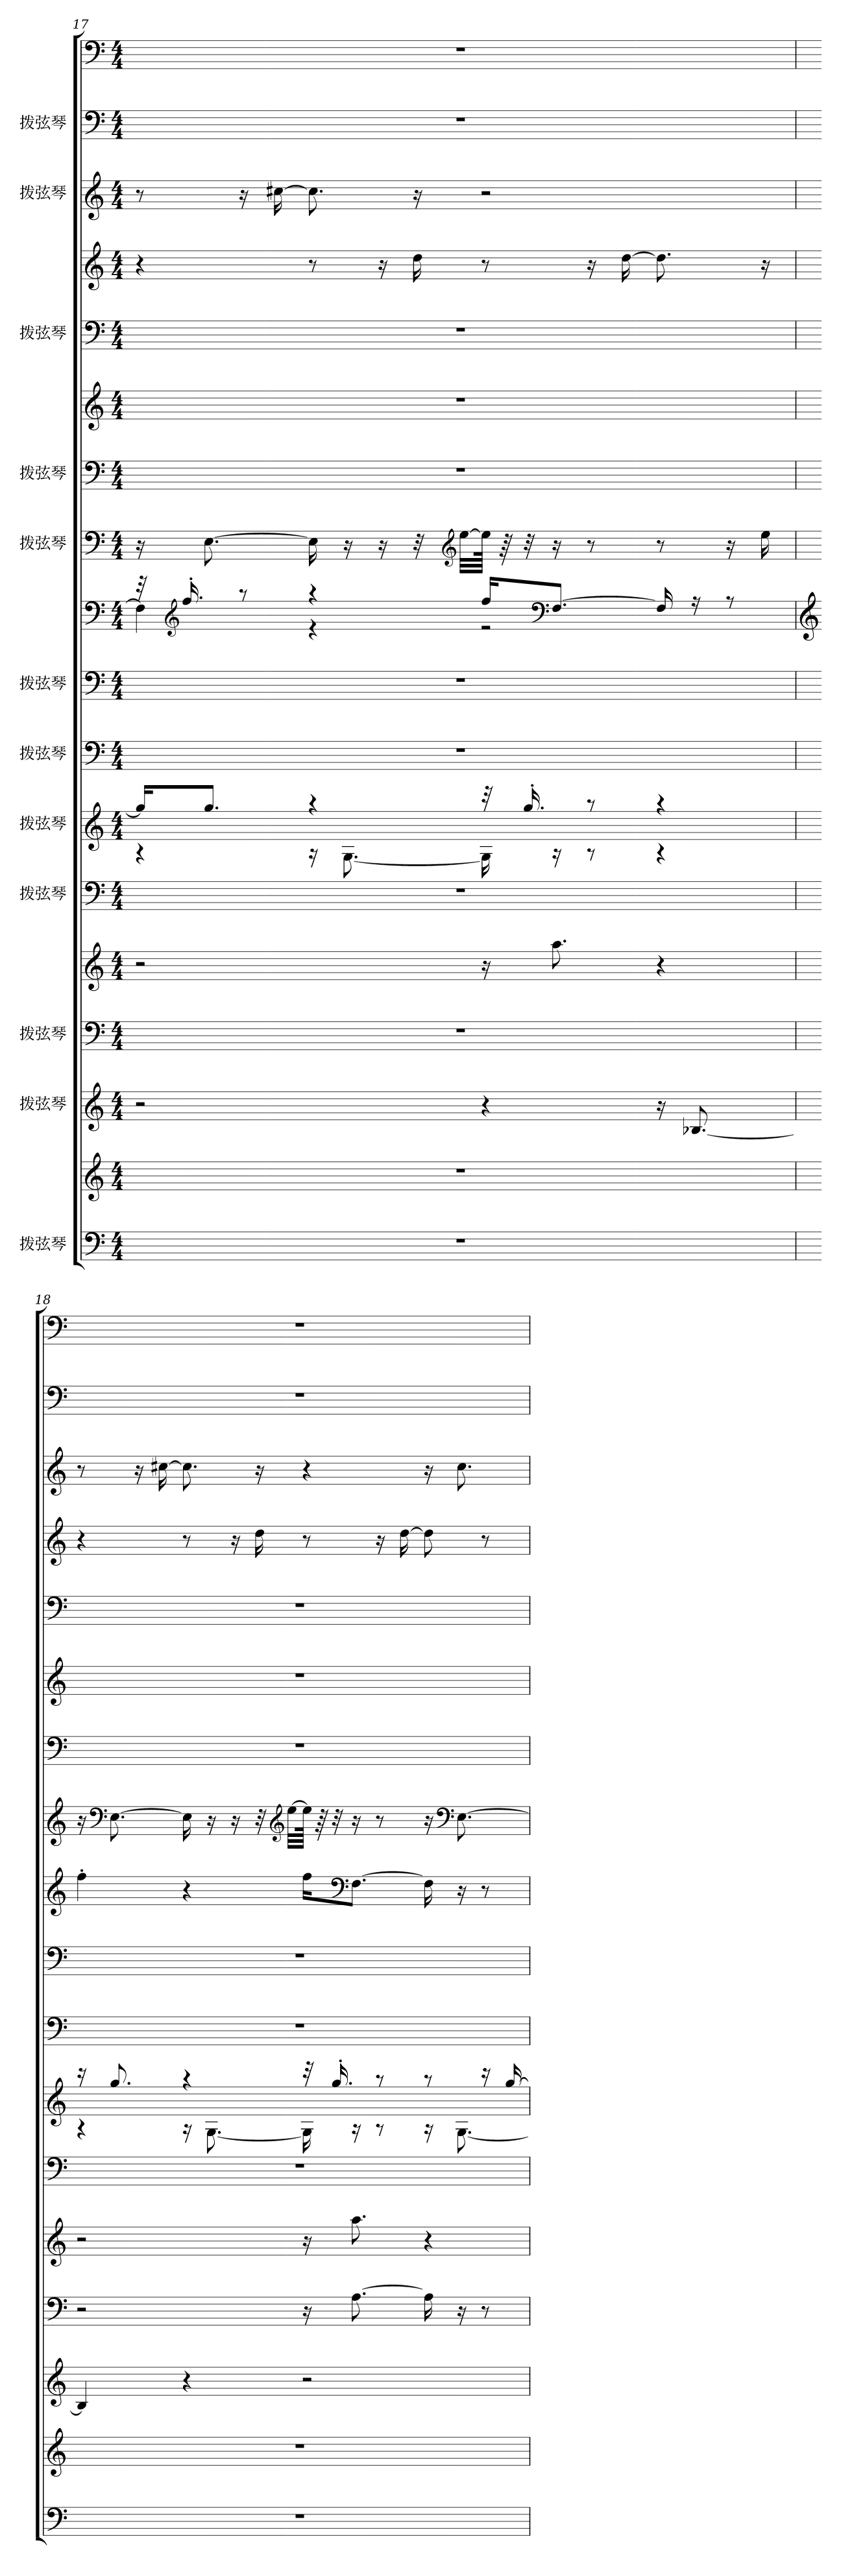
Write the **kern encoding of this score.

**kern	**kern	**kern	**kern	**kern	**kern	**kern	**kern	**kern	**kern	**kern	**kern	**kern	**kern	**kern	**kern	**kern	**kern
*part12	*part12	*part11	*part10	*part10	*part9	*part8	*part7	*part6	*part6	*part5	*part4	*part4	*part3	*part3	*part2	*part1	*part1
*staff18	*staff17	*staff16	*staff15	*staff14	*staff13	*staff12	*staff11	*staff10	*staff9	*staff8	*staff7	*staff6	*staff5	*staff4	*staff3	*staff2	*staff1
*I"拨弦琴	*	*I"拨弦琴	*I"拨弦琴	*	*I"拨弦琴	*I"拨弦琴	*I"拨弦琴	*I"拨弦琴	*	*I"拨弦琴	*I"拨弦琴	*	*I"拨弦琴	*	*I"拨弦琴	*I"拨弦琴	*
!!LO:PB:g=z
*clefF4	*clefG2	*clefG2	*clefF4	*clefG2	*clefF4	*clefG2	*clefF4	*clefF4	*clefF4	*clefF4	*clefF4	*clefG2	*clefF4	*clefG2	*clefG2	*clefF4	*clefF4
*k[]	*k[]	*k[]	*k[]	*k[]	*k[]	*k[]	*k[]	*k[]	*k[]	*k[]	*k[]	*k[]	*k[]	*k[]	*k[]	*k[]	*k[]
*M4/4	*M4/4	*M4/4	*M4/4	*M4/4	*M4/4	*M4/4	*M4/4	*M4/4	*M4/4	*M4/4	*M4/4	*M4/4	*M4/4	*M4/4	*M4/4	*M4/4	*M4/4
=17	=17	=17	=17	=17	=17	=17	=17	=17	=17	=17	=17	=17	=17	=17	=17	=17	=17
*	*	*	*	*	*	*^	*	*	*^	*	*	*	*	*	*	*	*
1r	1r	2r	1r	2r	1r	16gg/KL]	4r	1r	1r	32r	4F\]	16r	1r	1r	1r	4r	8r	1r	1r
*	*	*	*	*	*	*	*	*	*	*clefG2	*	*	*	*	*	*	*	*	*
.	.	.	.	.	.	.	.	.	.	16.ff'/	.	.	.	.	.	.	.	.	.
.	.	.	.	.	.	8.gg/J	.	.	.	.	.	[8.E\	.	.	.	.	.	.	.
.	.	.	.	.	.	.	.	.	.	8r	.	.	.	.	.	.	16r	.	.
.	.	.	.	.	.	.	.	.	.	.	.	.	.	.	.	.	[16cc#X\	.	.
.	.	.	.	.	.	4r	16r	.	.	4r	4r	16E\]	.	.	.	8r	8.cc#\]	.	.
.	.	.	.	.	.	.	[8.G\	.	.	.	.	16r	.	.	.	.	.	.	.
.	.	.	.	.	.	.	.	.	.	.	.	16r	.	.	.	16r	.	.	.
.	.	.	.	.	.	.	.	.	.	.	.	32r	.	.	.	16dd\	16r	.	.
*	*	*	*	*	*	*	*	*	*	*	*	*clefG2	*	*	*	*	*	*	*
.	.	.	.	.	.	.	.	.	.	.	.	[32ee\LLL	.	.	.	.	.	.	.
.	.	4r	.	16r	.	32r	16G\]	.	.	16ff/KL	2r	64ee\JJJk]	.	.	.	8r	2r	.	.
.	.	.	.	.	.	.	.	.	.	.	.	64r	.	.	.	.	.	.	.
.	.	.	.	.	.	16.gg'/	.	.	.	.	.	32r	.	.	.	.	.	.	.
*	*	*	*	*	*	*	*	*	*	*clefF4	*	*	*	*	*	*	*	*	*
.	.	.	.	8.aa\	.	.	16r	.	.	[8.F/J	.	16r	.	.	.	.	.	.	.
.	.	.	.	.	.	8r	8r	.	.	.	.	8r	.	.	.	16r	.	.	.
.	.	.	.	.	.	.	.	.	.	.	.	.	.	.	.	[16dd\	.	.	.
.	.	16r	.	4r	.	4r	4r	.	.	16F/]	.	8r	.	.	.	8.dd\]	.	.	.
.	.	[8.B-X/	.	.	.	.	.	.	.	16r	.	.	.	.	.	.	.	.	.
.	.	.	.	.	.	.	.	.	.	8r	.	16r	.	.	.	.	.	.	.
.	.	.	.	.	.	.	.	.	.	.	.	16ee\	.	.	.	16r	.	.	.
*	*	*	*	*	*	*	*	*	*	*v	*v	*	*	*	*	*	*	*	*
!!LO:PB:g=z
=18	=18	=18	=18	=18	=18	=18	=18	=18	=18	=18	=18	=18	=18	=18	=18	=18	=18	=18
*	*	*	*	*	*	*	*	*	*	*clefG2	*	*	*	*	*	*	*	*
1r	1r	4B-/]	2r	2r	1r	16r	4r	1r	1r	4ff'\	16r	1r	1r	1r	4r	8r	1r	1r
*	*	*	*	*	*	*	*	*	*	*	*clefF4	*	*	*	*	*	*	*
.	.	.	.	.	.	8.gg/	.	.	.	.	[8.E\	.	.	.	.	.	.	.
.	.	.	.	.	.	.	.	.	.	.	.	.	.	.	.	16r	.	.
.	.	.	.	.	.	.	.	.	.	.	.	.	.	.	.	[16cc#X\	.	.
.	.	4r	.	.	.	4r	16r	.	.	4r	16E\]	.	.	.	8r	8.cc#\]	.	.
.	.	.	.	.	.	.	[8.G\	.	.	.	16r	.	.	.	.	.	.	.
.	.	.	.	.	.	.	.	.	.	.	16r	.	.	.	16r	.	.	.
.	.	.	.	.	.	.	.	.	.	.	32r	.	.	.	16dd\	16r	.	.
*	*	*	*	*	*	*	*	*	*	*	*clefG2	*	*	*	*	*	*	*
.	.	.	.	.	.	.	.	.	.	.	[32ee\LLL	.	.	.	.	.	.	.
.	.	2r	16r	16r	.	32r	16G\]	.	.	16ff\KL	64ee\JJJk]	.	.	.	8r	4r	.	.
.	.	.	.	.	.	.	.	.	.	.	64r	.	.	.	.	.	.	.
.	.	.	.	.	.	16.gg'/	.	.	.	.	32r	.	.	.	.	.	.	.
*	*	*	*	*	*	*	*	*	*	*clefF4	*	*	*	*	*	*	*	*
.	.	.	[8.A\	8.aa\	.	.	16r	.	.	[8.F\J	16r	.	.	.	.	.	.	.
.	.	.	.	.	.	8r	8r	.	.	.	8r	.	.	.	16r	.	.	.
.	.	.	.	.	.	.	.	.	.	.	.	.	.	.	[16dd\	.	.	.
.	.	.	16A\]	4r	.	8r	16r	.	.	16F\]	16r	.	.	.	8dd\]	16r	.	.
*	*	*	*	*	*	*	*	*	*	*	*clefF4	*	*	*	*	*	*	*
.	.	.	16r	.	.	.	[8.G\	.	.	16r	[8.E\	.	.	.	.	8.cc#\	.	.
.	.	.	8r	.	.	16r	.	.	.	8r	.	.	.	.	8r	.	.	.
.	.	.	.	.	.	[16gg/	.	.	.	.	.	.	.	.	.	.	.	.
*	*	*	*	*	*	*v	*v	*	*	*	*	*	*	*	*	*	*	*
=	=	=	=	=	=	=	=	=	=	=	=	=	=	=	=	=	=
*-	*-	*-	*-	*-	*-	*-	*-	*-	*-	*-	*-	*-	*-	*-	*-	*-	*-
